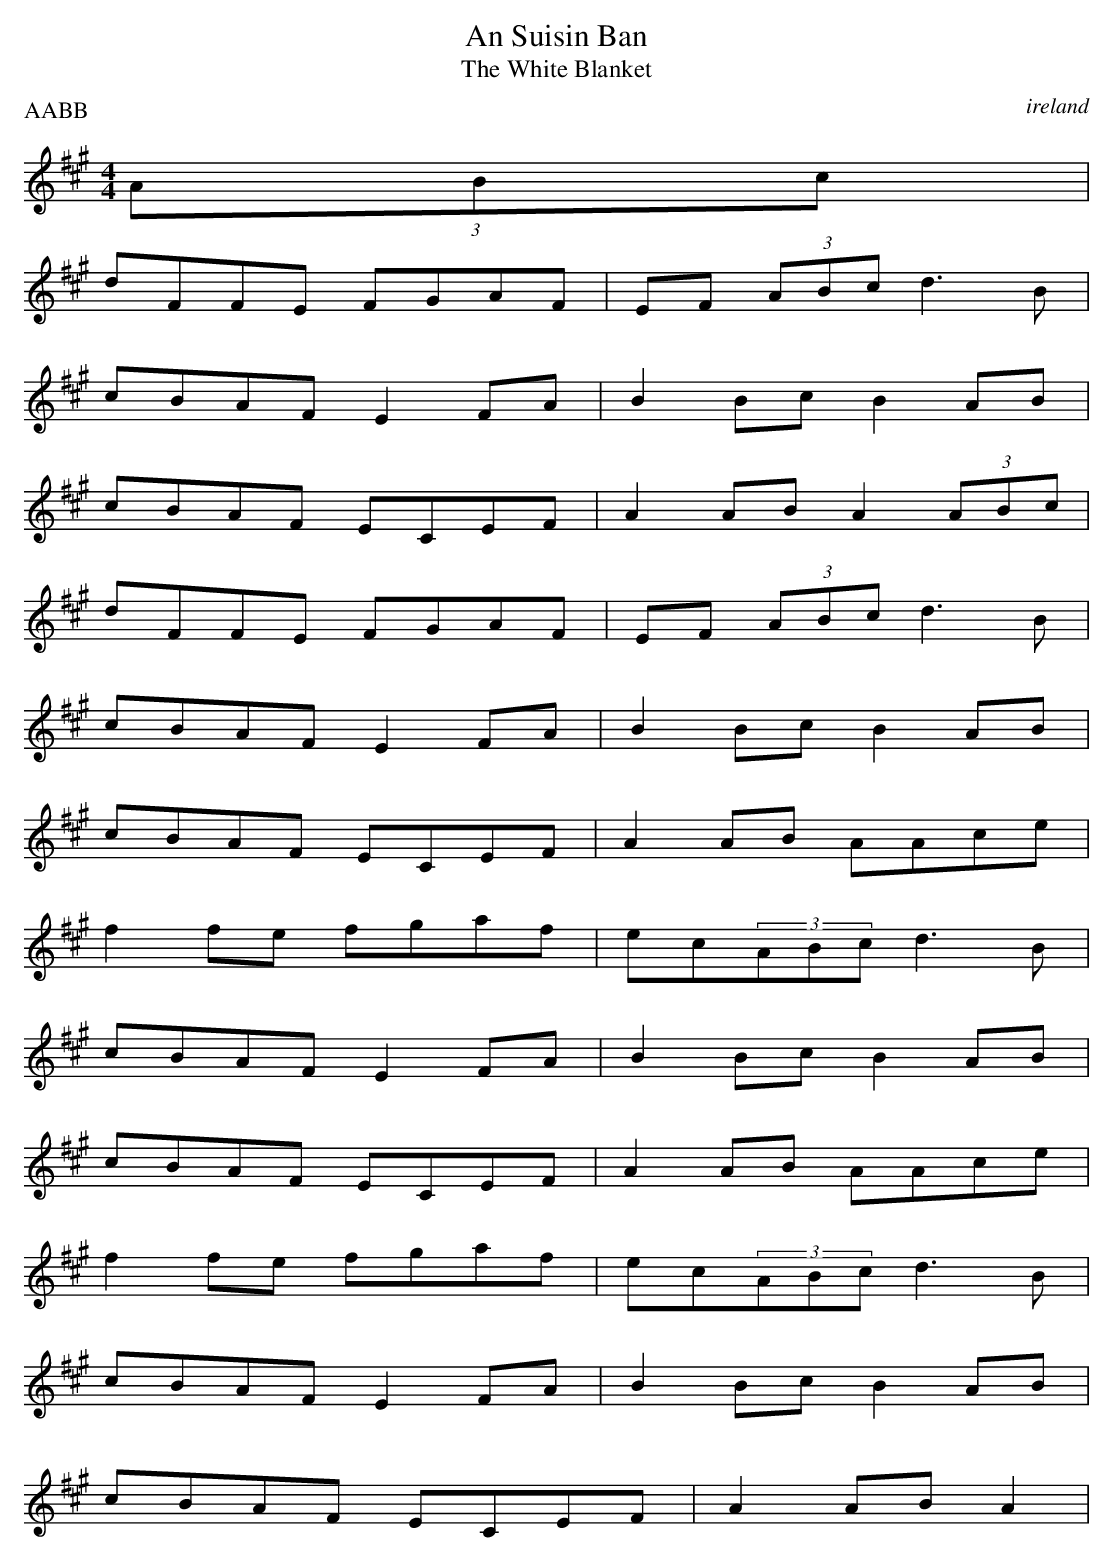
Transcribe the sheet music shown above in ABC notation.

X:1
T:An Suisin Ban
T:White Blanket, The
O:ireland
M:4/4
L:1/8
P:AABB
K:A
(3ABc |
dFFE FGAF | EF (3ABc d3B |
cBAF E2FA | B2Bc B2AB |
cBAF ECEF | A2AB A2(3ABc |
dFFE FGAF | EF (3ABc d3B |
cBAF E2FA | B2Bc B2AB |
cBAF ECEF | A2AB AAce |
f2fe fgaf | ec(3ABc d3B |
cBAF E2FA | B2Bc B2AB |
cBAF ECEF | A2AB AAce |
f2fe fgaf | ec(3ABc d3B |
cBAF E2FA | B2Bc B2AB |
cBAF ECEF | A2AB A2 |
